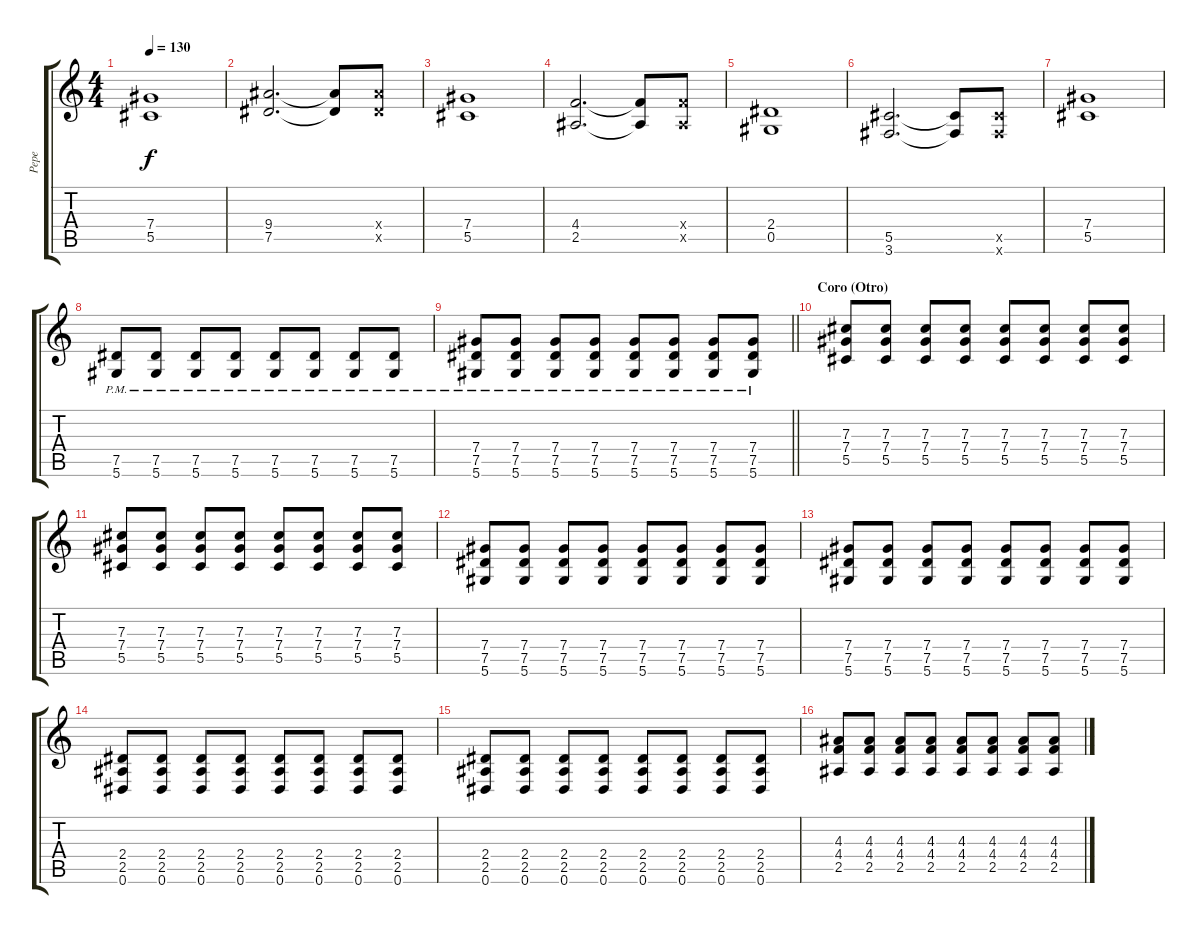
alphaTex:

\track ("Pepe" "Pepe") {instrument distortionguitar}
\staff {score tabs}
\tuning (Eb4 Bb3 Gb3 Db3 Ab2 Eb2) {hide}
\ts (4 4)
\tempo 130
\clef g2
\ks c
(7.4 5.5).1{dy f} |
(9.4 7.5).2{d} (9.4{t} 7.5{t}).8 (9.4{x} 7.5{x}).8 |
(7.4 5.5).1 |
(4.4 2.5).2{d} (4.4{t} 2.5{t}).8 (4.4{x} 2.5{x}).8 |
(2.4 0.5).1 |
(5.5 3.6).2{d} (5.5{t} 3.6{t}).8 (5.5{x} 3.6{x}).8 |
(7.4 5.5).1 |
(7.5{pm} 5.6{pm}).8 (7.5{pm} 5.6{pm}).8 (7.5{pm} 5.6{pm}).8 (7.5{pm} 5.6{pm}).8 (7.5{pm} 5.6{pm}).8 (7.5{pm} 5.6{pm}).8 (7.5{pm} 5.6{pm}).8 (7.5{pm} 5.6{pm}).8 |
\barLineRight lightlight
(7.4{pm} 7.5{pm} 5.6{pm}).8 (7.4{pm} 7.5{pm} 5.6{pm}).8 (7.4{pm} 7.5{pm} 5.6{pm}).8 (7.4{pm} 7.5{pm} 5.6{pm}).8 (7.4{pm} 7.5{pm} 5.6{pm}).8 (7.4{pm} 7.5{pm} 5.6{pm}).8 (7.4{pm} 7.5{pm} 5.6{pm}).8 (7.4{pm} 7.5{pm} 5.6{pm}).8 |
\section ("" "Coro (Otro)")
(7.3 7.4 5.5).8 (7.3 7.4 5.5).8 (7.3 7.4 5.5).8 (7.3 7.4 5.5).8 (7.3 7.4 5.5).8 (7.3 7.4 5.5).8 (7.3 7.4 5.5).8 (7.3 7.4 5.5).8 |
(7.3 7.4 5.5).8 (7.3 7.4 5.5).8 (7.3 7.4 5.5).8 (7.3 7.4 5.5).8 (7.3 7.4 5.5).8 (7.3 7.4 5.5).8 (7.3 7.4 5.5).8 (7.3 7.4 5.5).8 |
(7.4 7.5 5.6).8 (7.4 7.5 5.6).8 (7.4 7.5 5.6).8 (7.4 7.5 5.6).8 (7.4 7.5 5.6).8 (7.4 7.5 5.6).8 (7.4 7.5 5.6).8 (7.4 7.5 5.6).8 |
(7.4 7.5 5.6).8 (7.4 7.5 5.6).8 (7.4 7.5 5.6).8 (7.4 7.5 5.6).8 (7.4 7.5 5.6).8 (7.4 7.5 5.6).8 (7.4 7.5 5.6).8 (7.4 7.5 5.6).8 |
(2.4 2.5 0.6).8 (2.4 2.5 0.6).8 (2.4 2.5 0.6).8 (2.4 2.5 0.6).8 (2.4 2.5 0.6).8 (2.4 2.5 0.6).8 (2.4 2.5 0.6).8 (2.4 2.5 0.6).8 |
(2.4 2.5 0.6).8 (2.4 2.5 0.6).8 (2.4 2.5 0.6).8 (2.4 2.5 0.6).8 (2.4 2.5 0.6).8 (2.4 2.5 0.6).8 (2.4 2.5 0.6).8 (2.4 2.5 0.6).8 |
(4.3 4.4 2.5).8 (4.3 4.4 2.5).8 (4.3 4.4 2.5).8 (4.3 4.4 2.5).8 (4.3 4.4 2.5).8 (4.3 4.4 2.5).8 (4.3 4.4 2.5).8 (4.3 4.4 2.5).8
